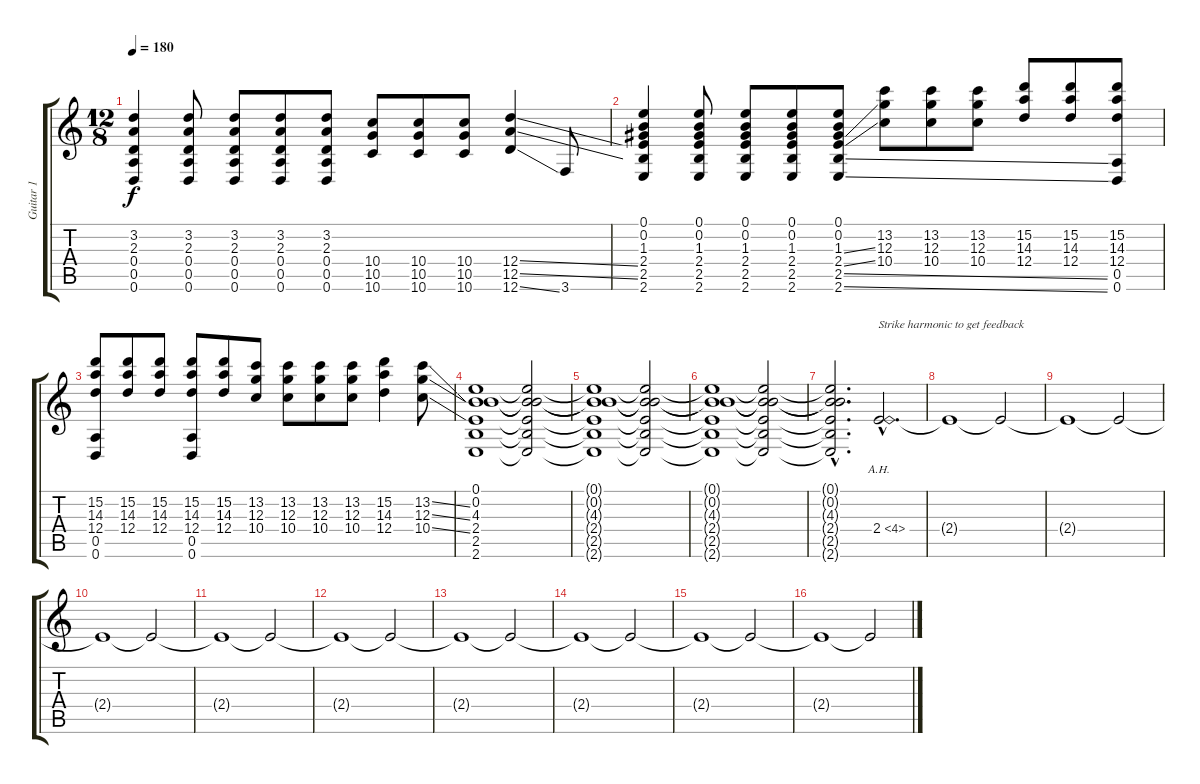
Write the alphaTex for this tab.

\track ("Guitar 1" "Guitar 1") {instrument distortionguitar}
\staff {score tabs}
\tuning (E4 B3 G3 D3 A2 D2) {hide}
\ts (12 8)
\tempo 180
\clef g2
\ks c
(3.2 2.3 0.4 0.5 0.6).4{dy f} (3.2 2.3 0.4 0.5 0.6).8 (3.2 2.3 0.4 0.5 0.6).8 (3.2 2.3 0.4 0.5 0.6).8 (3.2 2.3 0.4 0.5 0.6).8 (10.4 10.5 10.6).8 (10.4 10.5 10.6).8 (10.4 10.5 10.6).8 (12.4{ss} 12.5{ss} 12.6{ss}).4 3.6.8 |
(0.1 0.2 1.3 2.4 2.5 2.6).4 (0.1 0.2 1.3 2.4 2.5 2.6).8 (0.1 0.2 1.3 2.4 2.5 2.6).8 (0.1 0.2 1.3 2.4 2.5 2.6).8 (0.1 0.2 1.3{ss} 2.4{ss} 2.5{ss} 2.6{ss}).8 (13.2 12.3 10.4).8 (13.2 12.3 10.4).8 (13.2 12.3 10.4).8 (15.2 14.3 12.4).8 (15.2 14.3 12.4).8 (15.2 14.3 12.4 0.5 0.6).8 |
(15.2 14.3 12.4 0.5 0.6).8 (15.2 14.3 12.4).8 (15.2 14.3 12.4).8 (15.2 14.3 12.4 0.5 0.6).8 (15.2 14.3 12.4).8 (13.2 12.3 10.4).8 (13.2 12.3 10.4).8 (13.2 12.3 10.4).8 (13.2 12.3 10.4).8 (15.2 14.3 12.4).4 (13.2{ss} 12.3{ss} 10.4{ss}).8 |
(0.1 0.2 4.3 2.4 2.5 2.6).1 (0.1{t} 0.2{t} 4.3{t} 2.4{t} 2.5{t} 2.6{t}).2 |
(0.1{t} 0.2{t} 4.3{t} 2.4{t} 2.5{t} 2.6{t}).1 (0.1{t} 0.2{t} 4.3{t} 2.4{t} 2.5{t} 2.6{t}).2 |
(0.1{t} 0.2{t} 4.3{t} 2.4{t} 2.5{t} 2.6{t}).1 (0.1{t} 0.2{t} 4.3{t} 2.4{t} 2.5{t} 2.6{t}).2 |
(0.1{hac t} 0.2{hac t} 4.3{hac t} 2.4{hac t} 2.5{hac t} 2.6{hac t}).2{d} 2.4{ah 2 hac}.2{d txt "Strike harmonic to get feedback"} |
2.4{t}.1 2.4{t}.2 |
2.4{t}.1 2.4{t}.2 |
2.4{t}.1 2.4{t}.2 |
2.4{t}.1 2.4{t}.2 |
2.4{t}.1 2.4{t}.2 |
2.4{t}.1 2.4{t}.2 |
2.4{t}.1 2.4{t}.2 |
2.4{t}.1 2.4{t}.2 |
2.4{t}.1 2.4{t}.2
